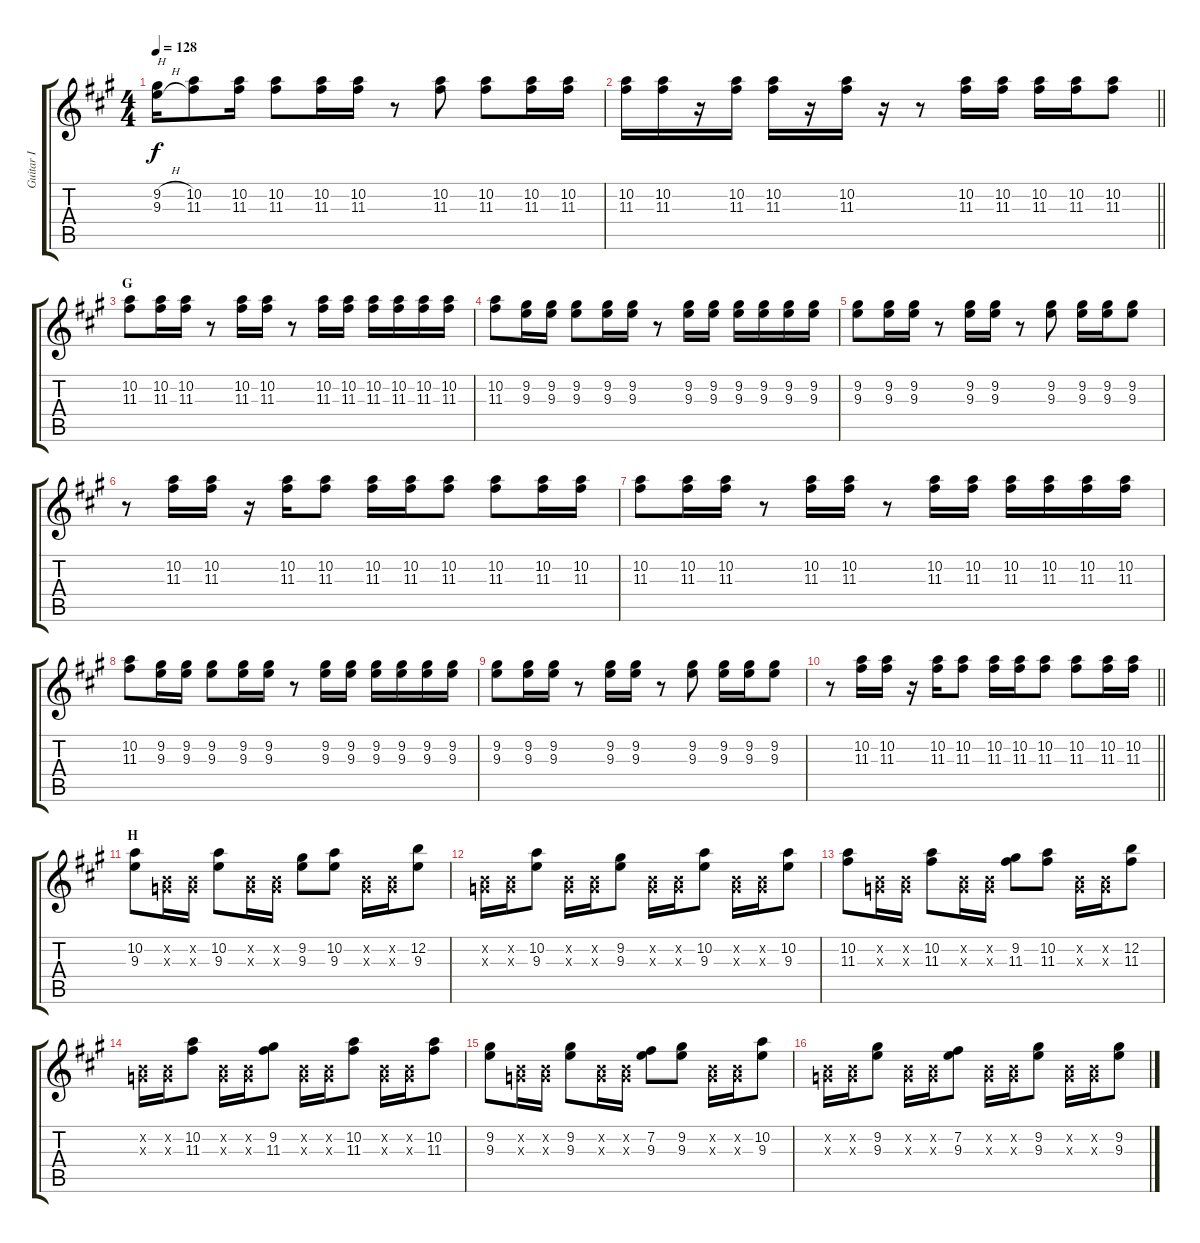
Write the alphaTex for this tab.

\track ("Guitar I" "Guitar I") {instrument electricguitarclean}
\staff {score tabs}
\tuning (E4 B3 G3 D3 A2 E2) {hide}
\ts (4 4)
\tempo 128
\clef g2
\ks a
(9.2{h} 9.3{h}).16{txt "H" dy f} (10.2 11.3).8 (10.2 11.3).16 (10.2 11.3).8 (10.2 11.3).16 (10.2 11.3).16 r.8 (10.2 11.3).8 (10.2 11.3).8 (10.2 11.3).16 (10.2 11.3).16 |
\barLineRight lightlight
(10.2 11.3).16 (10.2 11.3).16 r.16 (10.2 11.3).16 (10.2 11.3).16 r.16 (10.2 11.3).16 r.16 r.8 (10.2 11.3).16 (10.2 11.3).16 (10.2 11.3).16 (10.2 11.3).16 (10.2 11.3).8 |
\section ("" "G")
(10.2 11.3).8 (10.2 11.3).16 (10.2 11.3).16 r.8 (10.2 11.3).16 (10.2 11.3).16 r.8 (10.2 11.3).16 (10.2 11.3).16 (10.2 11.3).16 (10.2 11.3).16 (10.2 11.3).16 (10.2 11.3).16 |
(10.2 11.3).8 (9.2 9.3).16 (9.2 9.3).16 (9.2 9.3).8 (9.2 9.3).16 (9.2 9.3).16 r.8 (9.2 9.3).16 (9.2 9.3).16 (9.2 9.3).16 (9.2 9.3).16 (9.2 9.3).16 (9.2 9.3).16 |
(9.2 9.3).8 (9.2 9.3).16 (9.2 9.3).16 r.8 (9.2 9.3).16 (9.2 9.3).16 r.8 (9.2 9.3).8 (9.2 9.3).16 (9.2 9.3).16 (9.2 9.3).8 |
r.8 (10.2 11.3).16 (10.2 11.3).16 r.16 (10.2 11.3).16 (10.2 11.3).8 (10.2 11.3).16 (10.2 11.3).16 (10.2 11.3).8 (10.2 11.3).8 (10.2 11.3).16 (10.2 11.3).16 |
(10.2 11.3).8 (10.2 11.3).16 (10.2 11.3).16 r.8 (10.2 11.3).16 (10.2 11.3).16 r.8 (10.2 11.3).16 (10.2 11.3).16 (10.2 11.3).16 (10.2 11.3).16 (10.2 11.3).16 (10.2 11.3).16 |
(10.2 11.3).8 (9.2 9.3).16 (9.2 9.3).16 (9.2 9.3).8 (9.2 9.3).16 (9.2 9.3).16 r.8 (9.2 9.3).16 (9.2 9.3).16 (9.2 9.3).16 (9.2 9.3).16 (9.2 9.3).16 (9.2 9.3).16 |
(9.2 9.3).8 (9.2 9.3).16 (9.2 9.3).16 r.8 (9.2 9.3).16 (9.2 9.3).16 r.8 (9.2 9.3).8 (9.2 9.3).16 (9.2 9.3).16 (9.2 9.3).8 |
\barLineRight lightlight
r.8 (10.2 11.3).16 (10.2 11.3).16 r.16 (10.2 11.3).16 (10.2 11.3).8 (10.2 11.3).16 (10.2 11.3).16 (10.2 11.3).8 (10.2 11.3).8 (10.2 11.3).16 (10.2 11.3).16 |
\section ("" "H")
(10.2 9.3).8 (0.2{x} 0.3{x}).16 (0.2{x} 0.3{x}).16 (10.2 9.3).8 (0.2{x} 0.3{x}).16 (0.2{x} 0.3{x}).16 (9.2 9.3).8 (10.2 9.3).8 (0.2{x} 0.3{x}).16 (0.2{x} 0.3{x}).16 (12.2 9.3).8 |
(0.2{x} 0.3{x}).16 (0.2{x} 0.3{x}).16 (10.2 9.3).8 (0.2{x} 0.3{x}).16 (0.2{x} 0.3{x}).16 (9.2 9.3).8 (0.2{x} 0.3{x}).16 (0.2{x} 0.3{x}).16 (10.2 9.3).8 (0.2{x} 0.3{x}).16 (0.2{x} 0.3{x}).16 (10.2 9.3).8 |
(10.2 11.3).8 (0.2{x} 0.3{x}).16 (0.2{x} 0.3{x}).16 (10.2 11.3).8 (0.2{x} 0.3{x}).16 (0.2{x} 0.3{x}).16 (9.2 11.3).8 (10.2 11.3).8 (0.2{x} 0.3{x}).16 (0.2{x} 0.3{x}).16 (12.2 11.3).8 |
(0.2{x} 0.3{x}).16 (0.2{x} 0.3{x}).16 (10.2 11.3).8 (0.2{x} 0.3{x}).16 (0.2{x} 0.3{x}).16 (9.2 11.3).8 (0.2{x} 0.3{x}).16 (0.2{x} 0.3{x}).16 (10.2 11.3).8 (0.2{x} 0.3{x}).16 (0.2{x} 0.3{x}).16 (10.2 11.3).8 |
(9.2 9.3).8 (0.2{x} 0.3{x}).16 (0.2{x} 0.3{x}).16 (9.2 9.3).8 (0.2{x} 0.3{x}).16 (0.2{x} 0.3{x}).16 (7.2 9.3).8 (9.2 9.3).8 (0.2{x} 0.3{x}).16 (0.2{x} 0.3{x}).16 (10.2 9.3).8 |
(0.2{x} 0.3{x}).16 (0.2{x} 0.3{x}).16 (9.2 9.3).8 (0.2{x} 0.3{x}).16 (0.2{x} 0.3{x}).16 (7.2 9.3).8 (0.2{x} 0.3{x}).16 (0.2{x} 0.3{x}).16 (9.2 9.3).8 (0.2{x} 0.3{x}).16 (0.2{x} 0.3{x}).16 (9.2 9.3).8
